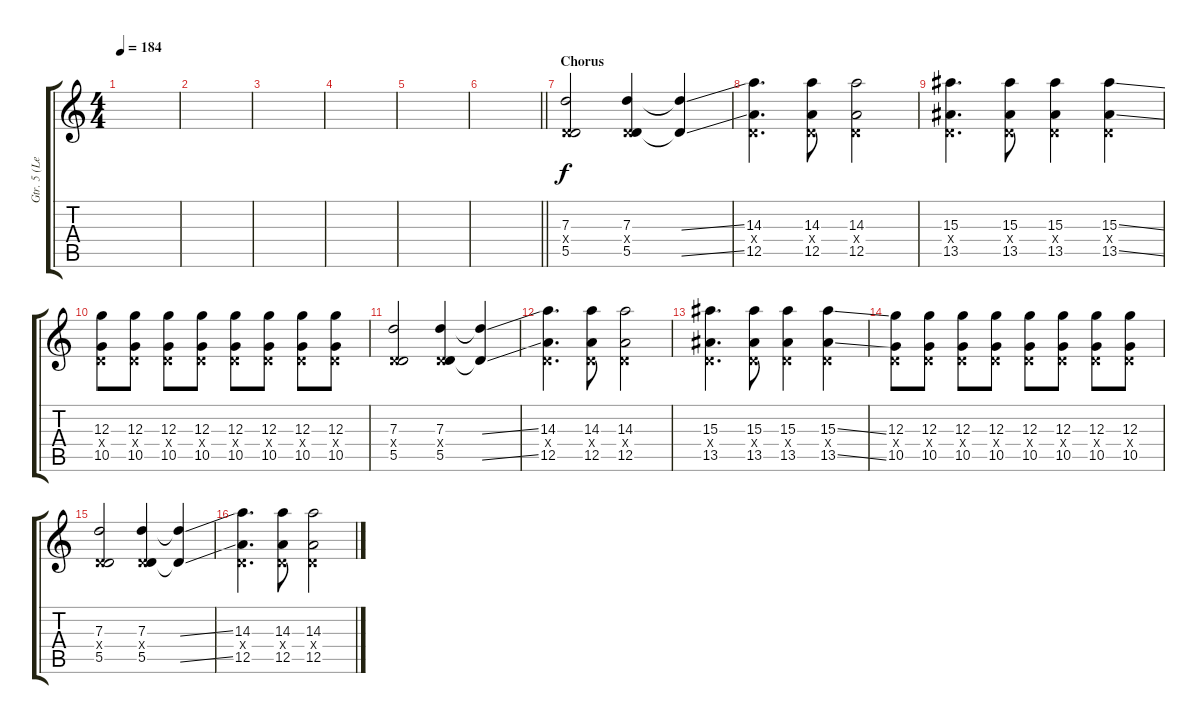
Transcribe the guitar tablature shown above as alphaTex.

\track ("Gtr. 5 (Lead)" "Gtr. 5 (Le") {instrument distortionguitar}
\staff {score tabs}
\tuning (E4 B3 G3 D3 A2 D2) {hide}
\ts (4 4)
\tempo 184
\clef g2
\ks c
|
|
|
|
|
\barLineRight lightlight
|
\section ("" "Chorus")
(7.3 0.4{x} 5.5).2 (7.3 0.4{x} 5.5).4 (7.3{ss t} 5.5{ss t}).4 |
(14.3 0.4{x} 12.5).4{d} (14.3 0.4{x} 12.5).8 (14.3 0.4{x} 12.5).2 |
(15.3 0.4{x} 13.5).4{d} (15.3 0.4{x} 13.5).8 (15.3 0.4{x} 13.5).4 (15.3{ss} 0.4{x} 13.5{ss}).4 |
(12.3 0.4{x} 10.5).8 (12.3 0.4{x} 10.5).8 (12.3 0.4{x} 10.5).8 (12.3 0.4{x} 10.5).8 (12.3 0.4{x} 10.5).8 (12.3 0.4{x} 10.5).8 (12.3 0.4{x} 10.5).8 (12.3 0.4{x} 10.5).8 |
(7.3 0.4{x} 5.5).2 (7.3 0.4{x} 5.5).4 (7.3{ss t} 5.5{ss t}).4 |
(14.3 0.4{x} 12.5).4{d} (14.3 0.4{x} 12.5).8 (14.3 0.4{x} 12.5).2 |
(15.3 0.4{x} 13.5).4{d} (15.3 0.4{x} 13.5).8 (15.3 0.4{x} 13.5).4 (15.3{ss} 0.4{x} 13.5{ss}).4 |
(12.3 0.4{x} 10.5).8 (12.3 0.4{x} 10.5).8 (12.3 0.4{x} 10.5).8 (12.3 0.4{x} 10.5).8 (12.3 0.4{x} 10.5).8 (12.3 0.4{x} 10.5).8 (12.3 0.4{x} 10.5).8 (12.3 0.4{x} 10.5).8 |
(7.3 0.4{x} 5.5).2 (7.3 0.4{x} 5.5).4 (7.3{ss t} 5.5{ss t}).4 |
(14.3 0.4{x} 12.5).4{d} (14.3 0.4{x} 12.5).8 (14.3 0.4{x} 12.5).2
